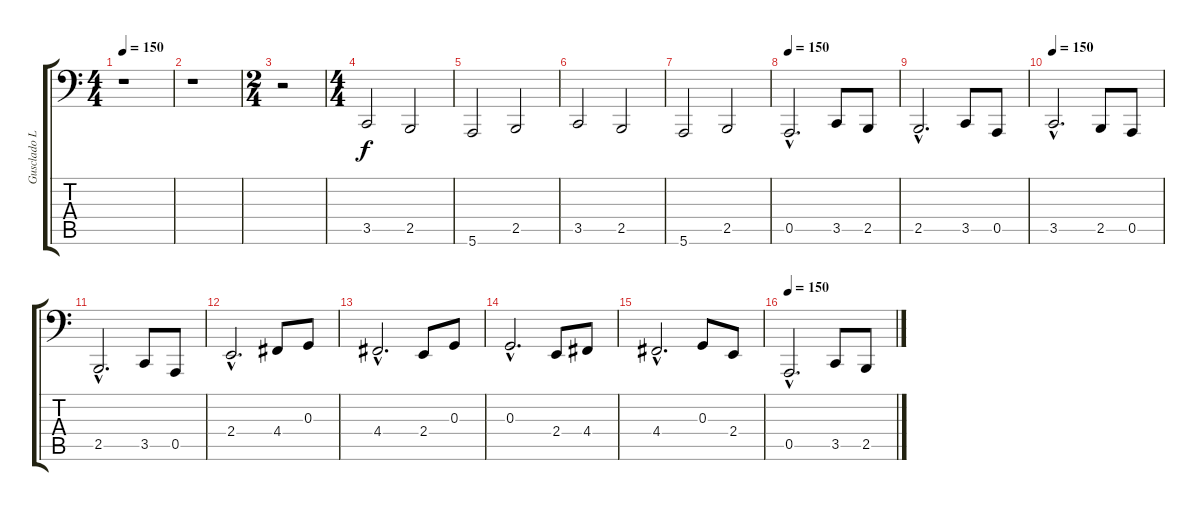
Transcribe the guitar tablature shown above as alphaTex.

\track ("Gusclado Left" "Gusclado L") {instrument lead3calliope}
\staff {score tabs}
\tuning (E3 B2 G2 D2 A1 E1) {hide}
\ts (4 4)
\tempo 150
\clef f4
\ks c
r.1{dy f} |
r.1 |
\ts (2 4)
r.2 |
\ts (4 4)
3.5.2{instrument lead1square} 2.5.2 |
5.6.2 2.5.2 |
3.5.2 2.5.2 |
5.6.2 2.5.2 |
\tempo 150
0.5{hac}.2{d volume 12} 3.5.8 2.5.8 |
2.5{hac}.2{d} 3.5.8 0.5.8 |
\tempo 150
3.5{hac}.2{d} 2.5.8 0.5.8 |
2.5{hac}.2{d} 3.5.8 0.5.8 |
2.4{hac}.2{d} 4.4.8 0.3.8 |
4.4{hac}.2{d} 2.4.8 0.3.8 |
0.3{hac}.2{d} 2.4.8 4.4.8 |
4.4{hac}.2{d} 0.3.8 2.4.8 |
\tempo 150
0.5{hac}.2{d} 3.5.8 2.5.8
